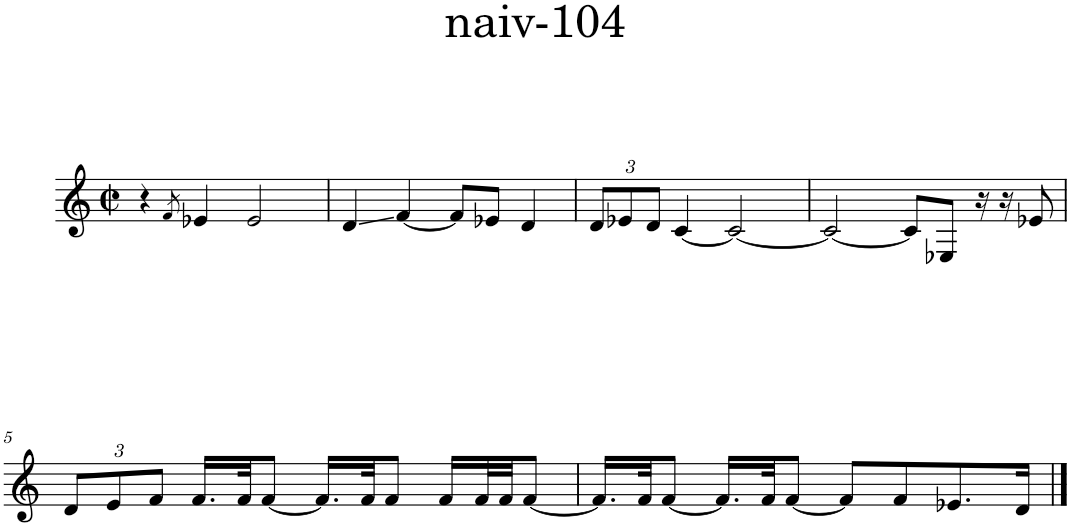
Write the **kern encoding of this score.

**kern
*part1
*staff1
*I"Piano
*I'Pno.
*clefG2
*k[]
*M2/2
*met(c|)
=1
4r
8qf/
4e-X/
2e-/
=2
4d/
[4f/
8f/L]
8e-X/J
4d/
=3
*Xbrackettup
12d/L
12e-X/
12d/J
[4c/
2c/_
=4
2c/_
8c/L]
8E-X/J
16r
16r
8e-X/
!!LO:LB:g=z
=5
12d/L
12e/
12f/J
16.f/LL
32f/JK
[8f/J
16.f/LL]
32f/JK
8f/J
16f/LL
32f/L
32f/JJ
[8f/J
=6
16.f/LL]
32f/JK
[8f/J
16.f/LL]
32f/JK
[8f/J
8f/L]
8f/
8.e-X/
16d/Jk
==
*-
